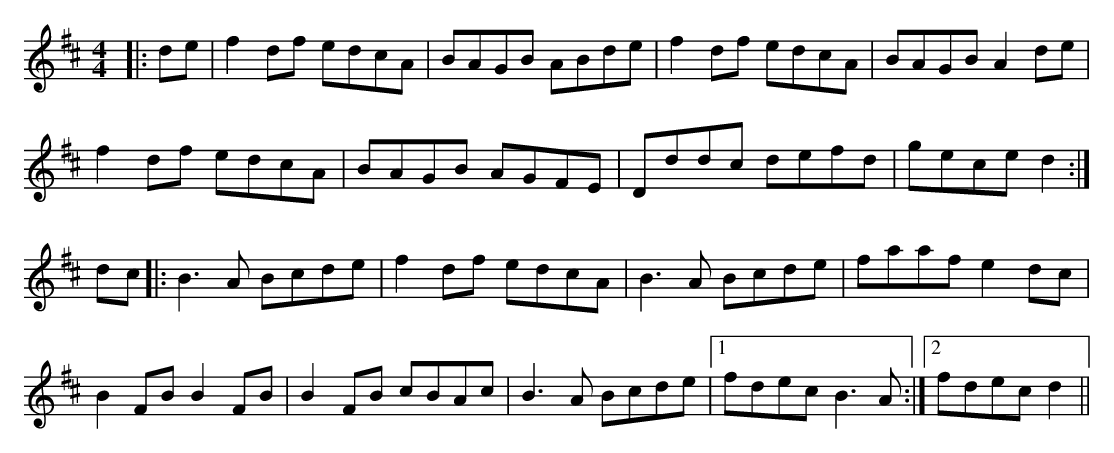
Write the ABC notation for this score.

X:1
M:4/4
K:D
|:de|f2df edcA|BAGB ABde|f2df edcA|BAGB A2de|
f2df edcA|BAGB AGFE|Dddc defd|gece d2:|
dc|:B3A Bcde|f2df edcA|B3A Bcde|faaf e2dc|
B2FB B2FB|B2FB cBAc|B3A Bcde|1 fdec B3A:|2 fdecd2||
